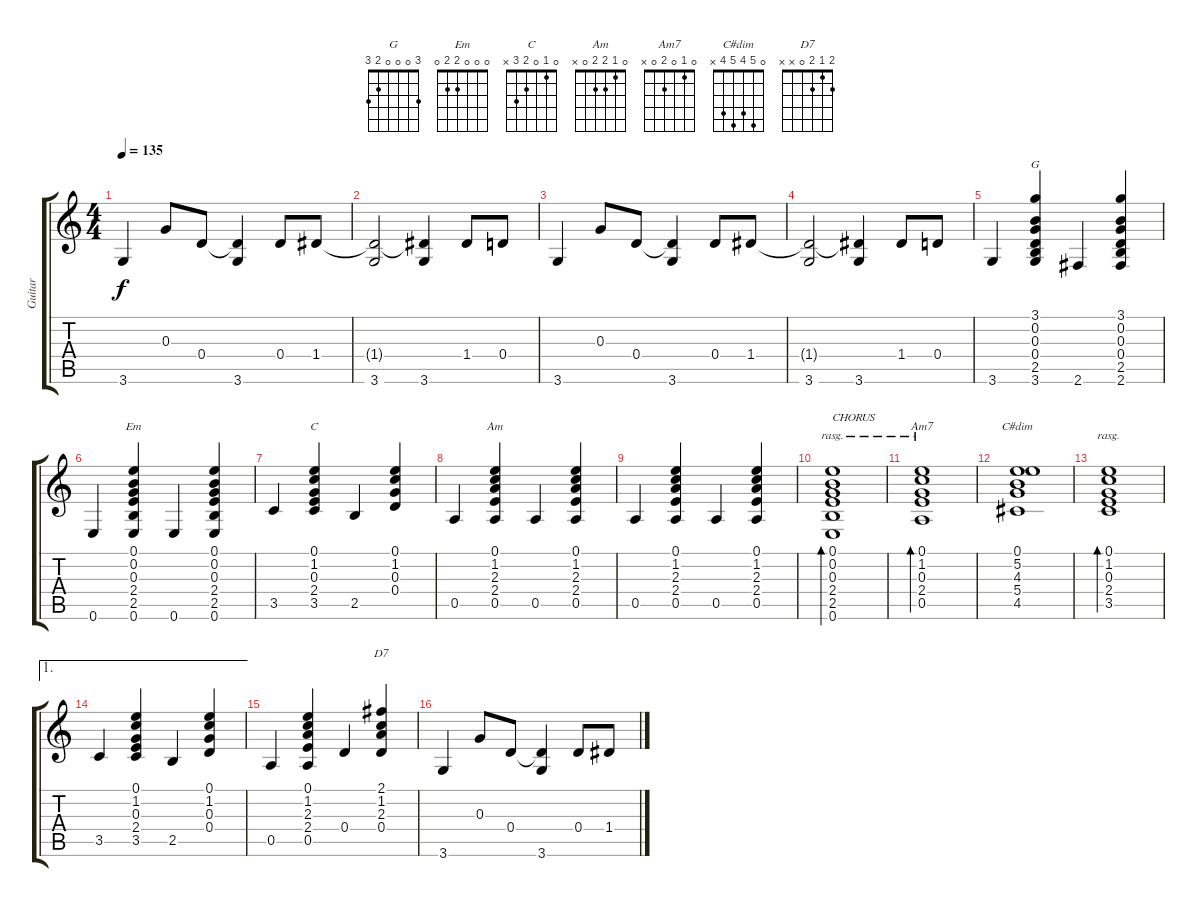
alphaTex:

\track ("Guitar" "Guitar") {instrument acousticguitarsteel}
\staff {score tabs}
\tuning (E4 B3 G3 D3 A2 E2) {hide}
\chord ("G" 3 0 0 0 2 3)
\chord ("Em" 0 0 0 2 2 0)
\chord ("C" 0 1 0 2 3 x)
\chord ("Am" 0 1 2 2 0 x)
\chord ("Am7" 0 1 0 2 0 x)
\chord ("C#dim" 0 5 4 5 4 x)
\chord ("D7" 2 1 2 0 x x)
\ts (4 4)
\tempo 135
\clef g2
\ks c
3.6.4{dy f} 0.3.8 0.4.8 (0.4{t} 3.6).4 0.4.8 1.4.8 |
(1.4{t} 3.6).2 (1.4{t} 3.6).4 1.4.8 0.4.8 |
3.6.4 0.3.8 0.4.8 (0.4{t} 3.6).4 0.4.8 1.4.8 |
(1.4{t} 3.6).2 (1.4{t} 3.6).4 1.4.8 0.4.8 |
3.6.4 (3.1 0.2 0.3 0.4 2.5 3.6).4{ch "G"} 2.6.4 (3.1 0.2 0.3 0.4 2.5 2.6).4 |
0.6.4 (0.1 0.2 0.3 2.4 2.5 0.6).4{ch "Em"} 0.6.4 (0.1 0.2 0.3 2.4 2.5 0.6).4 |
3.5.4 (0.1 1.2 0.3 2.4 3.5).4{ch "C"} 2.5.4 (0.1 1.2 0.3 0.4).4 |
0.5.4 (0.1 1.2 2.3 2.4 0.5).4{ch "Am"} 0.5.4 (0.1 1.2 2.3 2.4 0.5).4 |
0.5.4 (0.1 1.2 2.3 2.4 0.5).4 0.5.4 (0.1 1.2 2.3 2.4 0.5).4 |
(0.1 0.2 0.3 2.4 2.5 0.6).1{bd 60 rasg ii txt "CHORUS"} |
(0.1 1.2 0.3 2.4 0.5).1{bd 60 ch "Am7" rasg ii} |
(0.1 5.2 4.3 5.4 4.5).1{ch "C#dim"} |
(0.1 1.2 0.3 2.4 3.5).1{bd 60 rasg ii} |
\ae 1
3.5.4 (0.1 1.2 0.3 2.4 3.5).4 2.5.4 (0.1 1.2 0.3 0.4).4 |
0.5.4 (0.1 1.2 2.3 2.4 0.5).4 0.4.4 (2.1 1.2 2.3 0.4).4{ch "D7"} |
3.6.4 0.3.8 0.4.8 (0.4{t} 3.6).4 0.4.8 1.4.8
